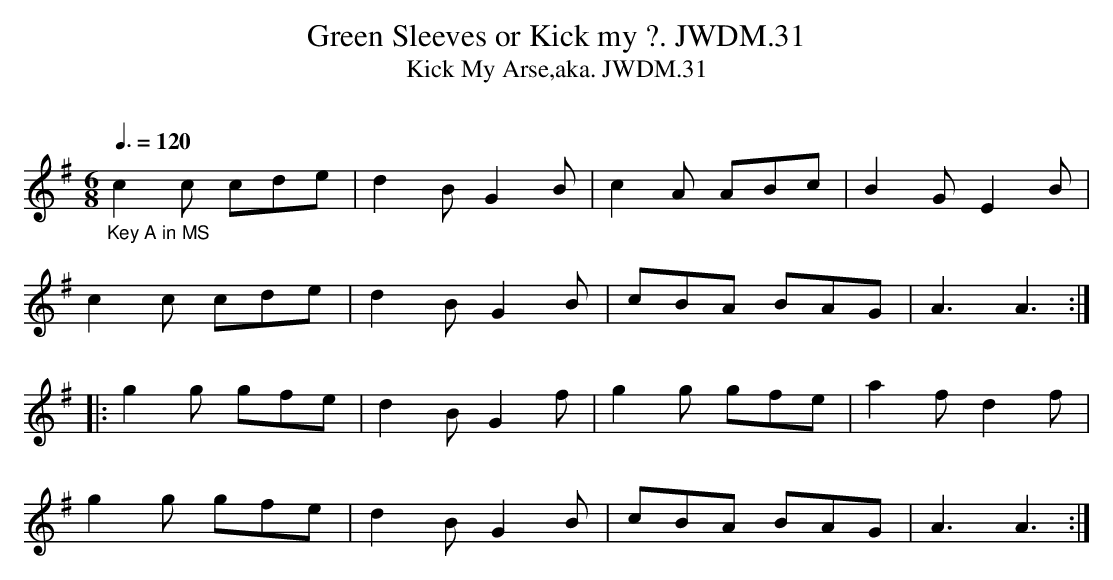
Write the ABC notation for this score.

X:1
T:Green Sleeves or Kick my ?. JWDM.31
T:Kick My Arse,aka. JWDM.31
M:6/8
L:1/8
Q:3/8=120
O:
K:Ador
"_Key A in MS"c2c cde|d2BG2B|c2A ABc|B2GE2B|
c2c cde|d2B G2B|cBA BAG|A3A3:|
|:g2g gfe|d2BG2f|g2g gfe|a2fd2f|
g2g gfe|d2B G2B|cBA BAG|A3A3:|
